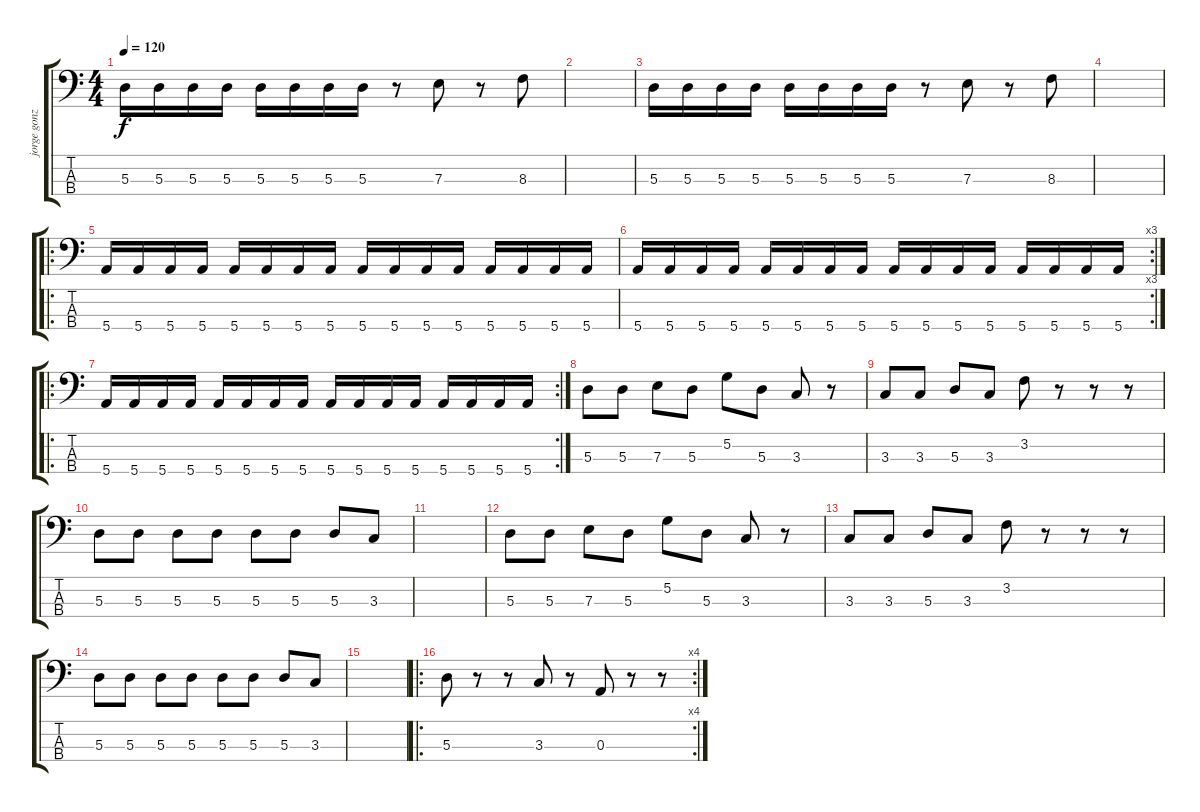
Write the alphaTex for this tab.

\track ("jorge gonzalez" "jorge gonz") {instrument electricbassfinger}
\staff {score tabs}
\tuning (G2 D2 A1 E1) {hide}
\ts (4 4)
\tempo 120
\clef f4
\ks c
5.3.16{dy f} 5.3.16 5.3.16 5.3.16 5.3.16 5.3.16 5.3.16 5.3.16 r.8 7.3.8 r.8 8.3.8 |
|
5.3.16 5.3.16 5.3.16 5.3.16 5.3.16 5.3.16 5.3.16 5.3.16 r.8 7.3.8 r.8 8.3.8 |
|
\ro
5.4.16 5.4.16 5.4.16 5.4.16 5.4.16 5.4.16 5.4.16 5.4.16 5.4.16 5.4.16 5.4.16 5.4.16 5.4.16 5.4.16 5.4.16 5.4.16 |
\rc 3
5.4.16 5.4.16 5.4.16 5.4.16 5.4.16 5.4.16 5.4.16 5.4.16 5.4.16 5.4.16 5.4.16 5.4.16 5.4.16 5.4.16 5.4.16 5.4.16 |
\ro
\rc 2
5.4.16 5.4.16 5.4.16 5.4.16 5.4.16 5.4.16 5.4.16 5.4.16 5.4.16 5.4.16 5.4.16 5.4.16 5.4.16 5.4.16 5.4.16 5.4.16 |
5.3.8 5.3.8 7.3.8 5.3.8 5.2.8 5.3.8 3.3.8 r.8 |
3.3.8 3.3.8 5.3.8 3.3.8 3.2.8 r.8 r.8 r.8 |
5.3.8 5.3.8 5.3.8 5.3.8 5.3.8 5.3.8 5.3.8 3.3.8 |
|
5.3.8 5.3.8 7.3.8 5.3.8 5.2.8 5.3.8 3.3.8 r.8 |
3.3.8 3.3.8 5.3.8 3.3.8 3.2.8 r.8 r.8 r.8 |
5.3.8 5.3.8 5.3.8 5.3.8 5.3.8 5.3.8 5.3.8 3.3.8 |
|
\ro
\rc 4
5.3.8 r.8 r.8 3.3.8 r.8 0.3.8 r.8 r.8
